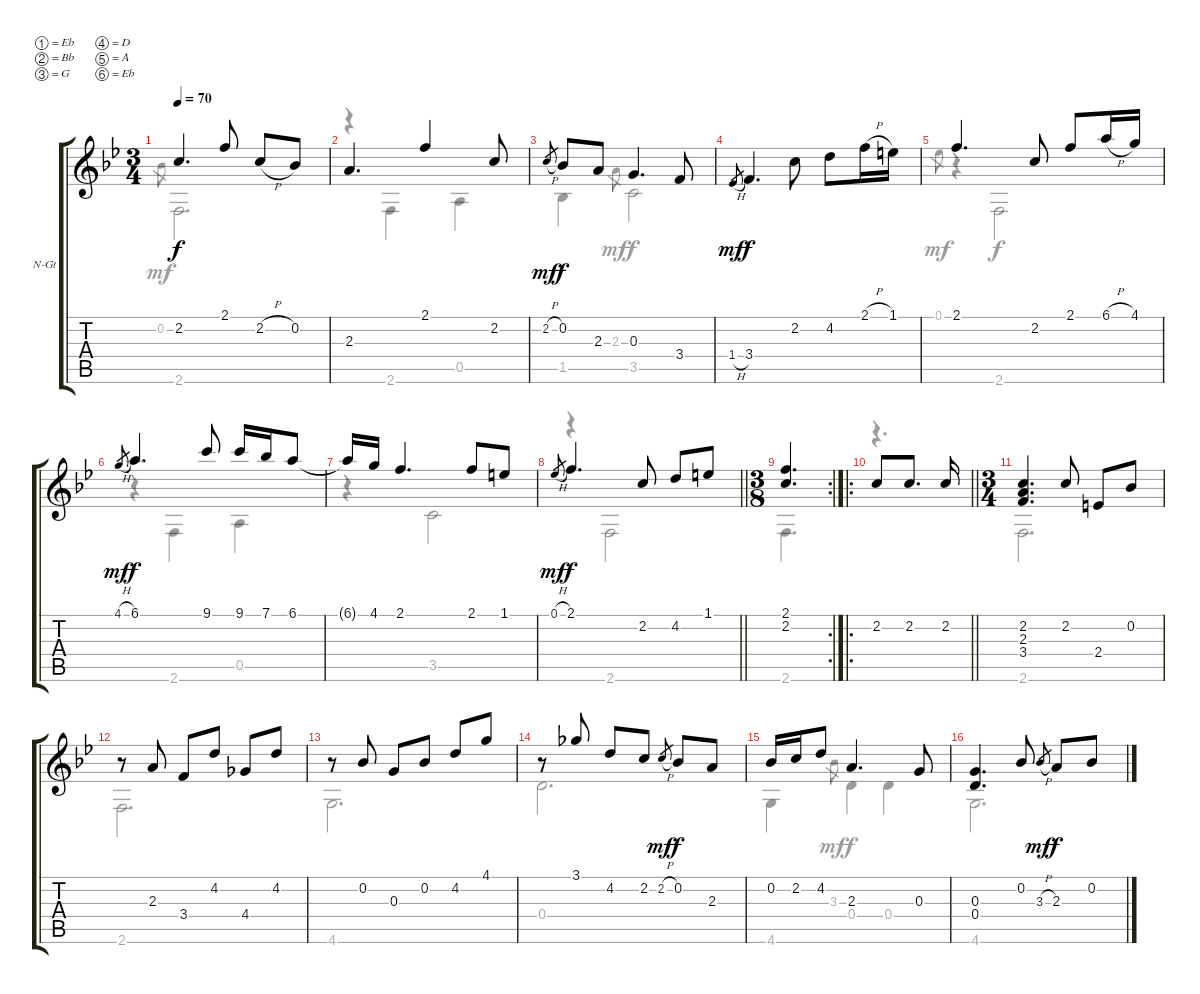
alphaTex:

\bracketExtendMode groupsimilarinstruments
\firstSystemTrackNameOrientation horizontal
\otherSystemsTrackNameOrientation horizontal
\track ("Courante" "N-Gt") {instrument acousticguitarnylon}
\staff {score tabs}
\tuning (Eb4 Bb3 G3 D3 A2 Eb2)
\voice
\ts (3 4)
\tempo 70
\clef g2
\ks bb
2.2.4{d dy f} 2.1.8 2.2{h}.8 0.2.8 |
2.3.4{d} 2.1.4 2.2.8 |
2.2{h}.8{gr dy mf} 0.2.8{dy f} 2.3.8 0.3.4{d} 3.4.8 |
1.4{h}.8{gr dy mf} 3.4.4{d dy f} 2.2.8 4.2.8 2.1{h}.16 1.1.16 |
2.1.4{d} 2.2.8 2.1.8 6.1{h}.16 4.1.16 |
4.1{h}.8{gr dy mf} 6.1.4{d dy f} 9.1.8 9.1.16 7.1.16 6.1.8 |
6.1{t}.16 4.1.16 2.1.4{d} 2.1.8 1.1.8 |
\barLineRight lightlight
0.1{h}.8{gr dy mf} 2.1.4{d dy f} 2.2.8 4.2.8 1.1.8 |
\rc 2
\ts (3 8)
\beaming (8 2 2 2 2)
(2.1 2.2).4{d} |
\ro
\barLineRight lightlight
2.2.8 2.2.8{d} 2.2.16 |
\ts (3 4)
\beaming (8 2 2 2 2)
(2.2 2.3 3.4).4{d} 2.2.8 2.4.8 0.2.8 |
r.8 2.3.8 3.4.8 4.2.8 4.4.8 4.2.8 |
r.8 0.2.8 0.3.8 0.2.8 4.2.8 4.1.8 |
r.8 3.1.8 4.2.8 2.2.8 2.2{h}.8{gr dy mf} 0.2.8{dy f} 2.3.8 |
0.2.16 2.2.16 4.2.8 2.3.4{d} 0.3.8 |
(0.3 0.4).4{d} 0.2.8 3.3{h}.8{gr dy mf} 2.3.8{dy f} 0.2.8
\voice
\clef g2
\ottava regular
\simile none
\ks bb
0.2.8{gr dy mf} 2.6.2{d dy f} |
r.4 2.6.4 0.5.4 |
1.5.4 2.3.8{gr dy mf} 3.5.2{dy f} |
|
0.1.8{gr dy mf} r.4 2.6.2{dy f} |
r.4 2.6.4 0.5.4 |
r.4 3.5.2 |
\barLineRight lightlight
r.4 2.6.2 |
2.6.4{d} |
\barLineRight lightlight
r.4{d} |
2.6.2{d} |
2.6.2{d} |
4.6.2{d} |
0.4.2{d} |
4.6.4 3.3.8{gr dy mf} 0.4.4{dy f} 0.4.4 |
4.6.2{d}
